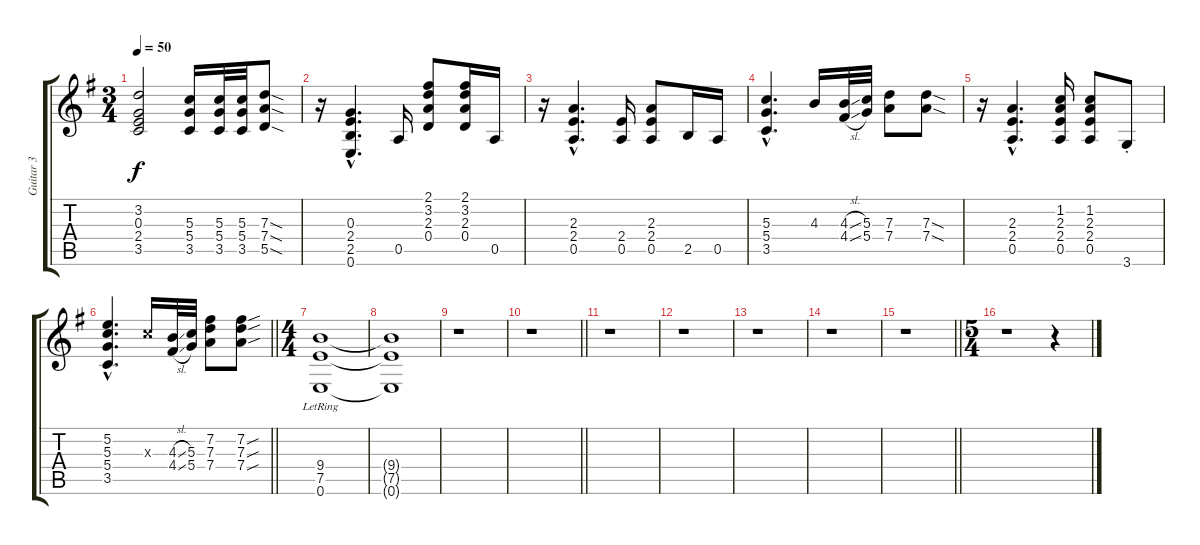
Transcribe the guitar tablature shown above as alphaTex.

\track ("Guitar 3" "Guitar 3") {instrument distortionguitar}
\staff {score tabs}
\tuning (E4 B3 G3 D3 A2 E2) {hide}
\ts (3 4)
\tempo 50
\clef g2
\ks g
(3.2 0.3 2.4 3.5).2{dy f} (5.3 5.4 3.5).16 (5.3 5.4 3.5).32 (5.3 5.4 3.5).32 (7.3{sod} 7.4{sod} 5.5{sod}).8 |
r.16 (0.3{hac} 2.4{hac} 2.5{hac} 0.6{hac}).4{d} 0.5.16 (2.1 3.2 2.3 0.4).8 (2.1 3.2 2.3 0.4).16 0.5.16 |
r.16 (2.3{hac} 2.4{hac} 0.5{hac}).4{d} (2.4 0.5).16 (2.3 2.4 0.5).8 2.5.16 0.5.16 |
(5.3{hac} 5.4{hac} 3.5{hac}).4{d} 4.3.16 (4.3{sl} 4.4{sl}).32 (5.3 5.4).32 (7.3 7.4).8 (7.3{sod} 7.4{sod}).8 |
r.16 (2.3{hac} 2.4{hac} 0.5{hac}).4{d} (1.2 2.3 2.4 0.5).16 (1.2 2.3 2.4 0.5).8 3.6{st}.8 |
\barLineRight lightlight
(5.2{hac} 5.3{hac} 5.4{hac} 3.5{hac}).4{d} 5.3{x}.16 (4.3{sl} 4.4{sl}).32 (5.3 5.4).32 (7.2 7.3 7.4).8 (7.2{sou} 7.3{sou} 7.4{sou}).8 |
\ts (4 4)
(9.4{lr} 7.5{lr} 0.6{lr}).1 |
(9.4{t} 7.5{t} 0.6{t}).1 |
r.1 |
\barLineRight lightlight
r.1 |
r.1 |
r.1 |
r.1 |
r.1 |
\barLineRight lightlight
r.1 |
\ts (5 4)
r.1 r.4
